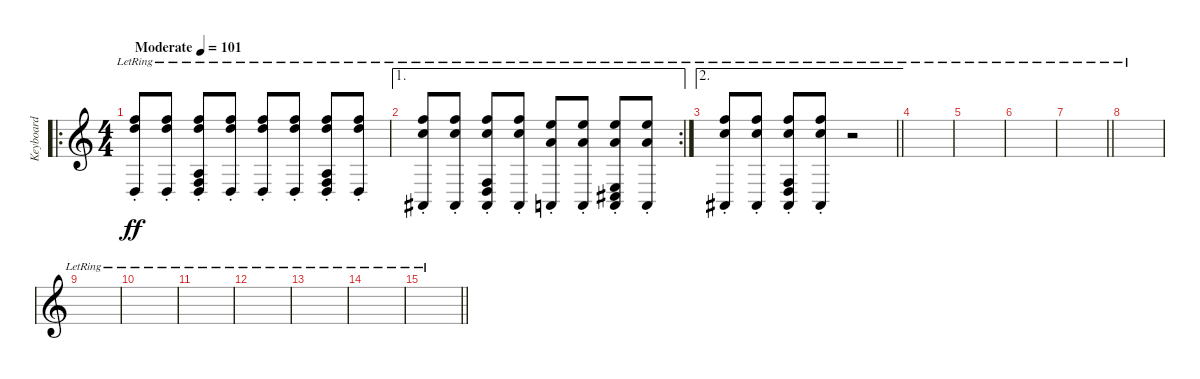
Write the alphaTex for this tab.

\track ("Keyboard" "Keyboard") {instrument electricpiano2}
\staff {score}
\tuning (E4 B3 G3 D3 A2 E2) {hide}
\ro
\ts (4 4)
\tempo (101 "Moderate")
\clef g2
\ks c
(18.2{st} 19.3{st} 5.5{st lr}).8{dy ff instrument electricpiano2} (18.2{st} 19.3{st} 5.5{st lr}).8 (18.2{st} 19.3{st} 7.4{lr} 5.5 13.6).8 (18.2{st} 19.3{st} 5.5{st lr}).8 (18.2{st} 19.3{st} 5.5{st lr}).8 (18.2{st} 19.3{st} 5.5{st lr}).8 (18.2{st} 19.3{st} 7.4 5.5{lr} 13.6).8 (18.2{st} 19.3{st} 5.5{st lr}).8 |
\ae 1
\rc 2
(18.2{st} 17.3{st} 1.5{st lr}).8 (18.2{st} 17.3{st} 1.5{st lr}).8 (18.2{st} 17.3{st} 3.4{lr} 1.5{lr} 10.6).8 (18.2{st} 17.3{st} 1.5{st lr}).8 (17.2{st} 14.3{st} 0.5{st lr}).8 (17.2{st} 14.3{st} 0.5{st lr}).8 (17.2{st} 14.3{st} 2.4 0.5{lr} 9.6).8 (17.2{st} 14.3{st} 0.5{st lr}).8 |
\ae 2
\barLineRight lightlight
(18.2{st} 17.3{st} 1.5{st lr}).8 (18.2{st} 17.3{st} 1.5{st lr}).8 (18.2{st} 17.3{st} 3.4{lr} 1.5{lr} 10.6).8 (18.2{st} 17.3{st} 1.5{st lr}).8 r.2 |
|
|
|
\barLineRight lightlight
|
|
|
|
|
|
|
|
\barLineRight lightlight
